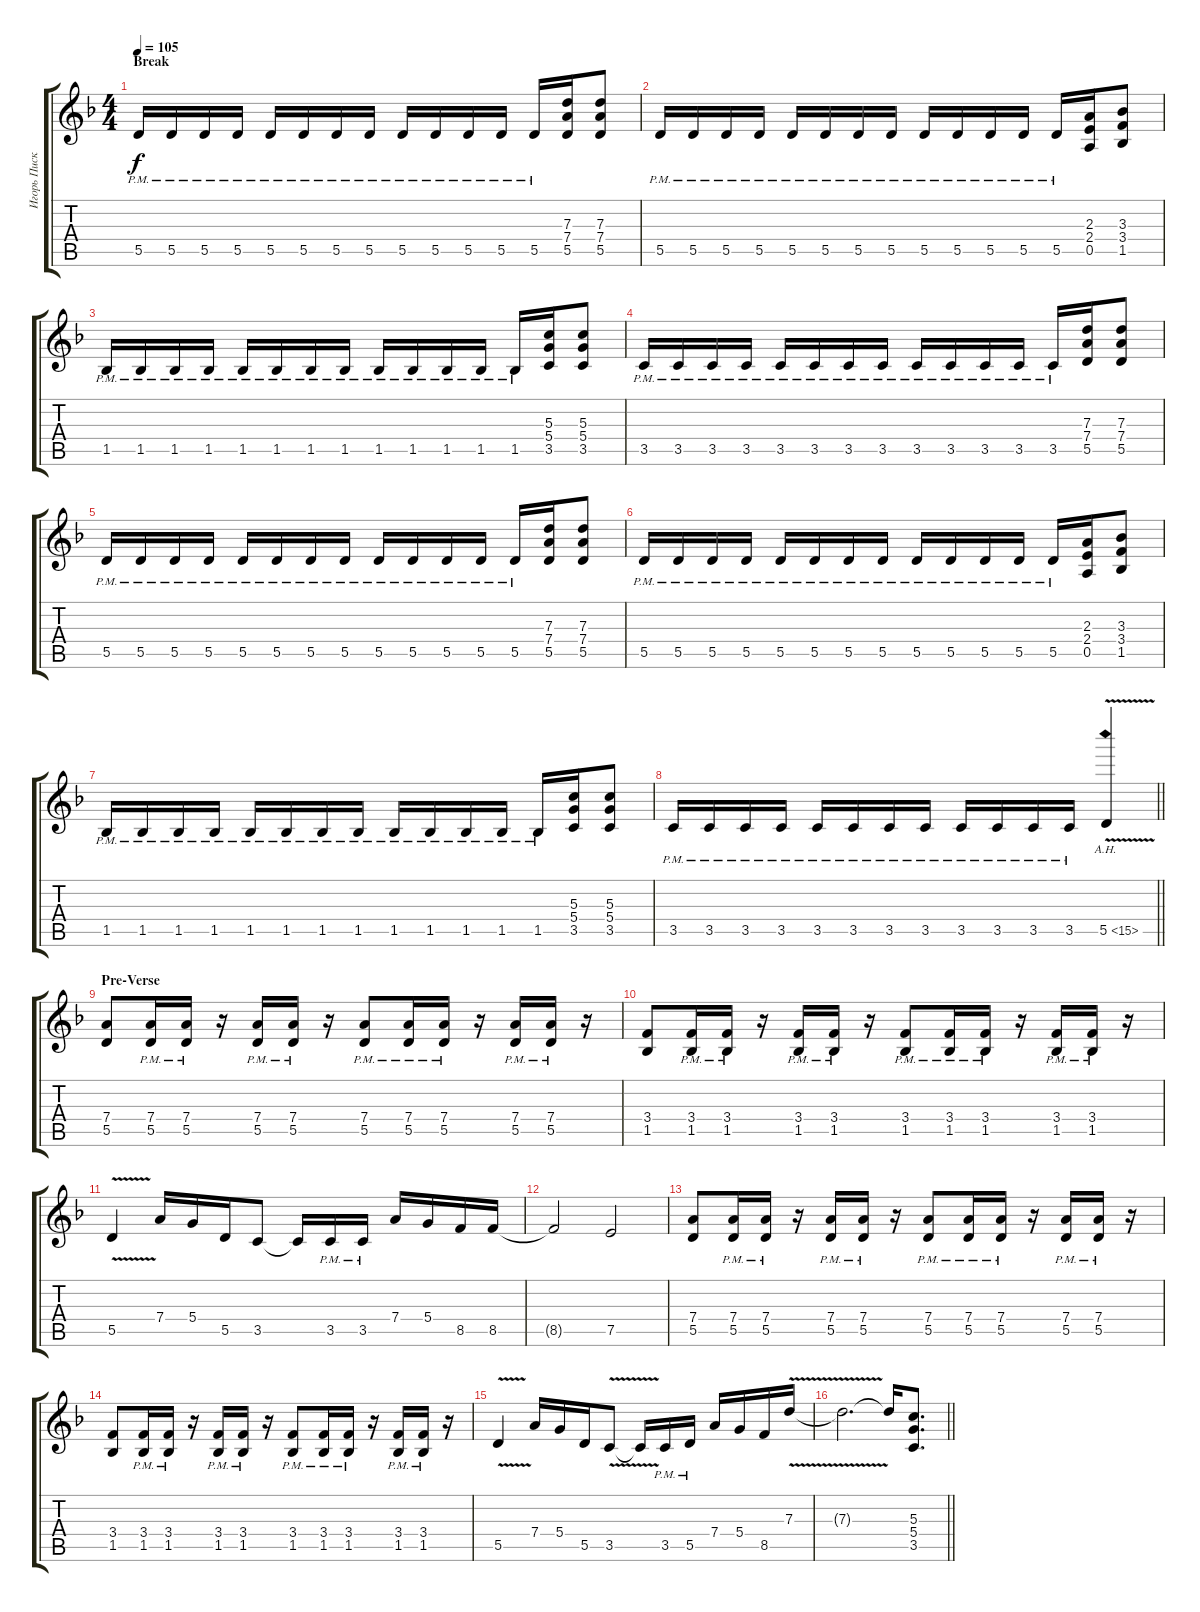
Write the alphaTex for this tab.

\track ("Игорь Пискарев" "Игорь Писк") {instrument distortionguitar}
\staff {score tabs}
\tuning (E4 B3 G3 D3 A2 E2) {hide}
\ts (4 4)
\section ("" "Break")
\tempo 105
\clef g2
\ks f
5.5{pm}.16{dy f} 5.5{pm}.16 5.5{pm}.16 5.5{pm}.16 5.5{pm}.16 5.5{pm}.16 5.5{pm}.16 5.5{pm}.16 5.5{pm}.16 5.5{pm}.16 5.5{pm}.16 5.5{pm}.16 5.5{pm}.16 (7.3 7.4 5.5).16 (7.3 7.4 5.5).8 |
5.5{pm}.16 5.5{pm}.16 5.5{pm}.16 5.5{pm}.16 5.5{pm}.16 5.5{pm}.16 5.5{pm}.16 5.5{pm}.16 5.5{pm}.16 5.5{pm}.16 5.5{pm}.16 5.5{pm}.16 5.5{pm}.16 (2.3 2.4 0.5).16 (3.3 3.4 1.5).8 |
1.5{pm}.16 1.5{pm}.16 1.5{pm}.16 1.5{pm}.16 1.5{pm}.16 1.5{pm}.16 1.5{pm}.16 1.5{pm}.16 1.5{pm}.16 1.5{pm}.16 1.5{pm}.16 1.5{pm}.16 1.5{pm}.16 (5.3 5.4 3.5).16 (5.3 5.4 3.5).8 |
3.5{pm}.16 3.5{pm}.16 3.5{pm}.16 3.5{pm}.16 3.5{pm}.16 3.5{pm}.16 3.5{pm}.16 3.5{pm}.16 3.5{pm}.16 3.5{pm}.16 3.5{pm}.16 3.5{pm}.16 3.5{pm}.16 (7.3 7.4 5.5).16 (7.3 7.4 5.5).8 |
5.5{pm}.16 5.5{pm}.16 5.5{pm}.16 5.5{pm}.16 5.5{pm}.16 5.5{pm}.16 5.5{pm}.16 5.5{pm}.16 5.5{pm}.16 5.5{pm}.16 5.5{pm}.16 5.5{pm}.16 5.5{pm}.16 (7.3 7.4 5.5).16 (7.3 7.4 5.5).8 |
5.5{pm}.16 5.5{pm}.16 5.5{pm}.16 5.5{pm}.16 5.5{pm}.16 5.5{pm}.16 5.5{pm}.16 5.5{pm}.16 5.5{pm}.16 5.5{pm}.16 5.5{pm}.16 5.5{pm}.16 5.5{pm}.16 (2.3 2.4 0.5).16 (3.3 3.4 1.5).8 |
1.5{pm}.16 1.5{pm}.16 1.5{pm}.16 1.5{pm}.16 1.5{pm}.16 1.5{pm}.16 1.5{pm}.16 1.5{pm}.16 1.5{pm}.16 1.5{pm}.16 1.5{pm}.16 1.5{pm}.16 1.5{pm}.16 (5.3 5.4 3.5).16 (5.3 5.4 3.5).8 |
\barLineRight lightlight
3.5{pm}.16 3.5{pm}.16 3.5{pm}.16 3.5{pm}.16 3.5{pm}.16 3.5{pm}.16 3.5{pm}.16 3.5{pm}.16 3.5{pm}.16 3.5{pm}.16 3.5{pm}.16 3.5{pm}.16 5.5{ah 10 v}.4 |
\section ("" "Pre-Verse")
(7.4 5.5).8 (7.4{pm} 5.5{pm}).16 (7.4{pm} 5.5{pm}).16 r.16 (7.4{pm} 5.5{pm}).16 (7.4{pm} 5.5{pm}).16 r.16 (7.4{pm} 5.5{pm}).8 (7.4{pm} 5.5{pm}).16 (7.4{pm} 5.5{pm}).16 r.16 (7.4{pm} 5.5{pm}).16 (7.4{pm} 5.5{pm}).16 r.16 |
(3.4 1.5).8 (3.4{pm} 1.5{pm}).16 (3.4{pm} 1.5{pm}).16 r.16 (3.4{pm} 1.5{pm}).16 (3.4{pm} 1.5{pm}).16 r.16 (3.4{pm} 1.5{pm}).8 (3.4{pm} 1.5{pm}).16 (3.4{pm} 1.5{pm}).16 r.16 (3.4{pm} 1.5{pm}).16 (3.4{pm} 1.5{pm}).16 r.16 |
5.5{v}.4 7.4.16 5.4.16 5.5.16 3.5.8 3.5{t}.16 3.5{pm}.16 3.5{pm}.16 7.4.16 5.4.16 8.5.16 8.5.16 |
8.5{t}.2 7.5.2 |
(7.4 5.5).8 (7.4{pm} 5.5{pm}).16 (7.4{pm} 5.5{pm}).16 r.16 (7.4{pm} 5.5{pm}).16 (7.4{pm} 5.5{pm}).16 r.16 (7.4{pm} 5.5{pm}).8 (7.4{pm} 5.5{pm}).16 (7.4{pm} 5.5{pm}).16 r.16 (7.4{pm} 5.5{pm}).16 (7.4{pm} 5.5{pm}).16 r.16 |
(3.4 1.5).8 (3.4{pm} 1.5{pm}).16 (3.4{pm} 1.5{pm}).16 r.16 (3.4{pm} 1.5{pm}).16 (3.4{pm} 1.5{pm}).16 r.16 (3.4{pm} 1.5{pm}).8 (3.4{pm} 1.5{pm}).16 (3.4{pm} 1.5{pm}).16 r.16 (3.4{pm} 1.5{pm}).16 (3.4{pm} 1.5{pm}).16 r.16 |
5.5{v}.4 7.4.16 5.4.16 5.5.16 3.5{v}.8 3.5{t}.16 3.5{pm}.16 5.5{pm}.16 7.4.16 5.4.16 8.5.16 7.3{v}.16 |
\barLineRight lightlight
7.3{t}.2{d} 7.3{t}.16 (5.3 5.4 3.5).8{d}
